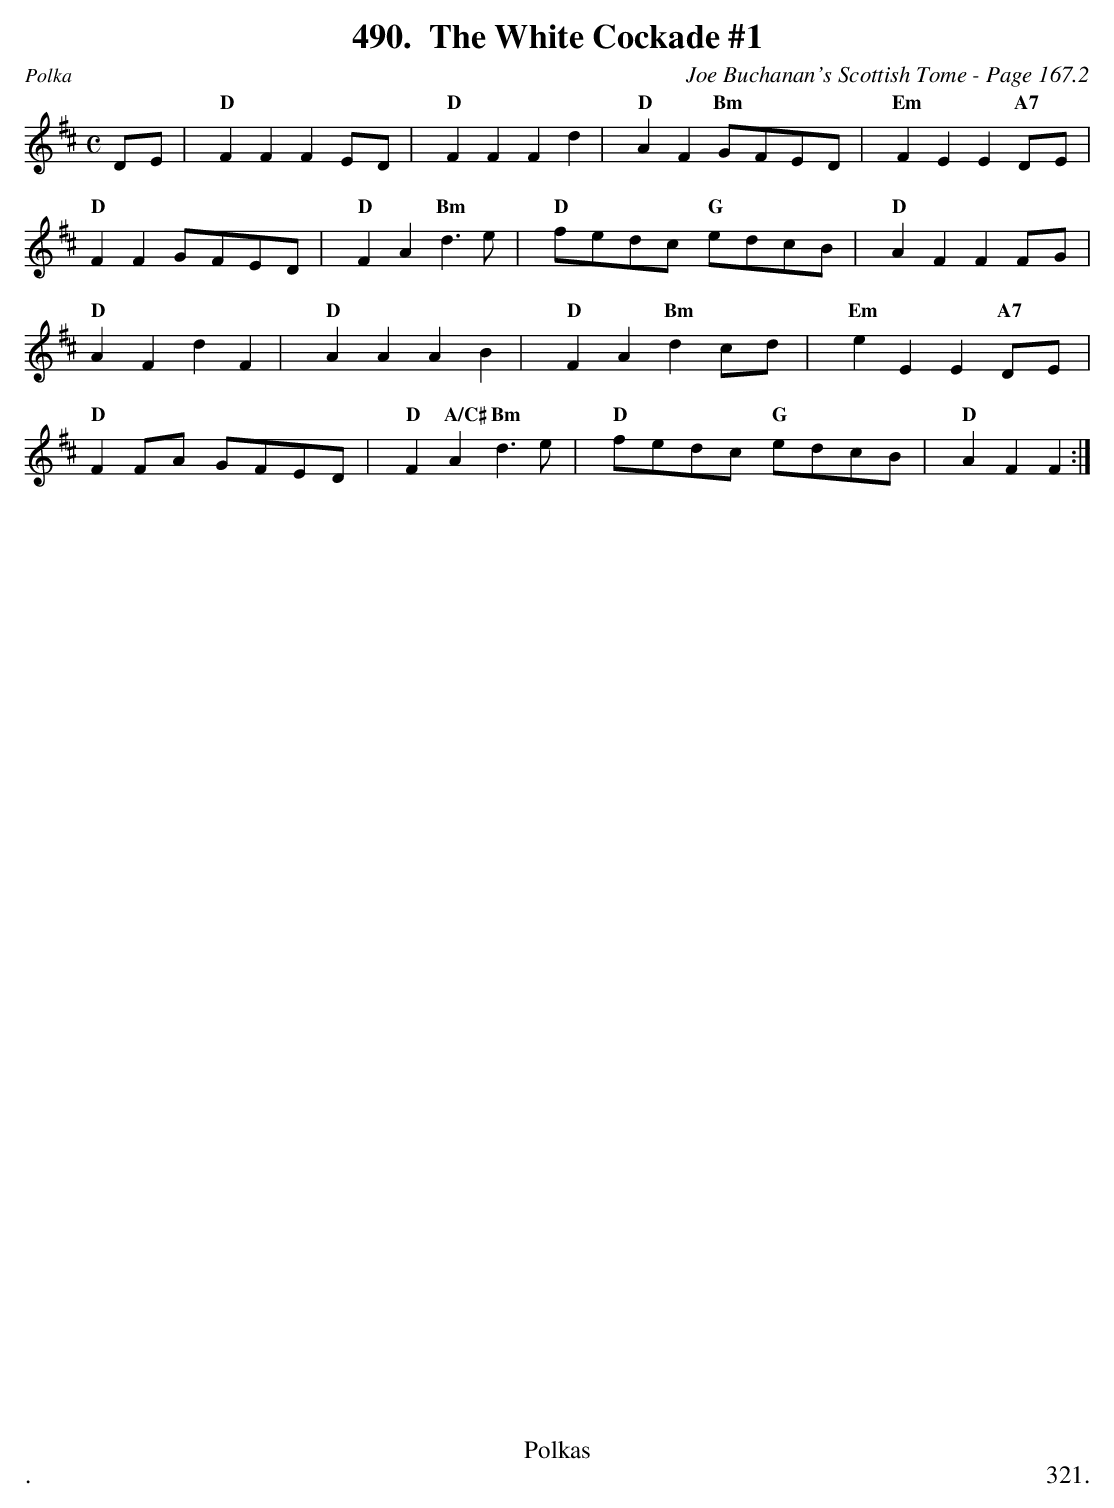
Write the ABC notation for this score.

X:1
T:White Cockade #1, The
C:Joe Buchanan's Scottish Tome - Page 167.2
L:1/8
M:C
K:D
DE | "D"F2 F2 F2 ED | "D"F2 F2 F2 d2 | "D"A2 F2 "Bm"GFED | "Em"F2 E2 E2 "A7"DE |
"D"F2 F2 GFED | "D"F2 A2 "Bm"d3 e | "D"fedc "G"edcB | "D"A2 F2 F2 FG |
"D"A2 F2 d2 F2 | "D"A2 A2 A2 B2 | "D"F2 A2 "Bm"d2 cd | "Em"e2 E2 E2 "A7"DE |
"D"F2 FA GFED | "D"F2 "A/C#"A2 "Bm"d3 e | "D"fedc "G"edcB | "D"A2 F2 F2 :|
